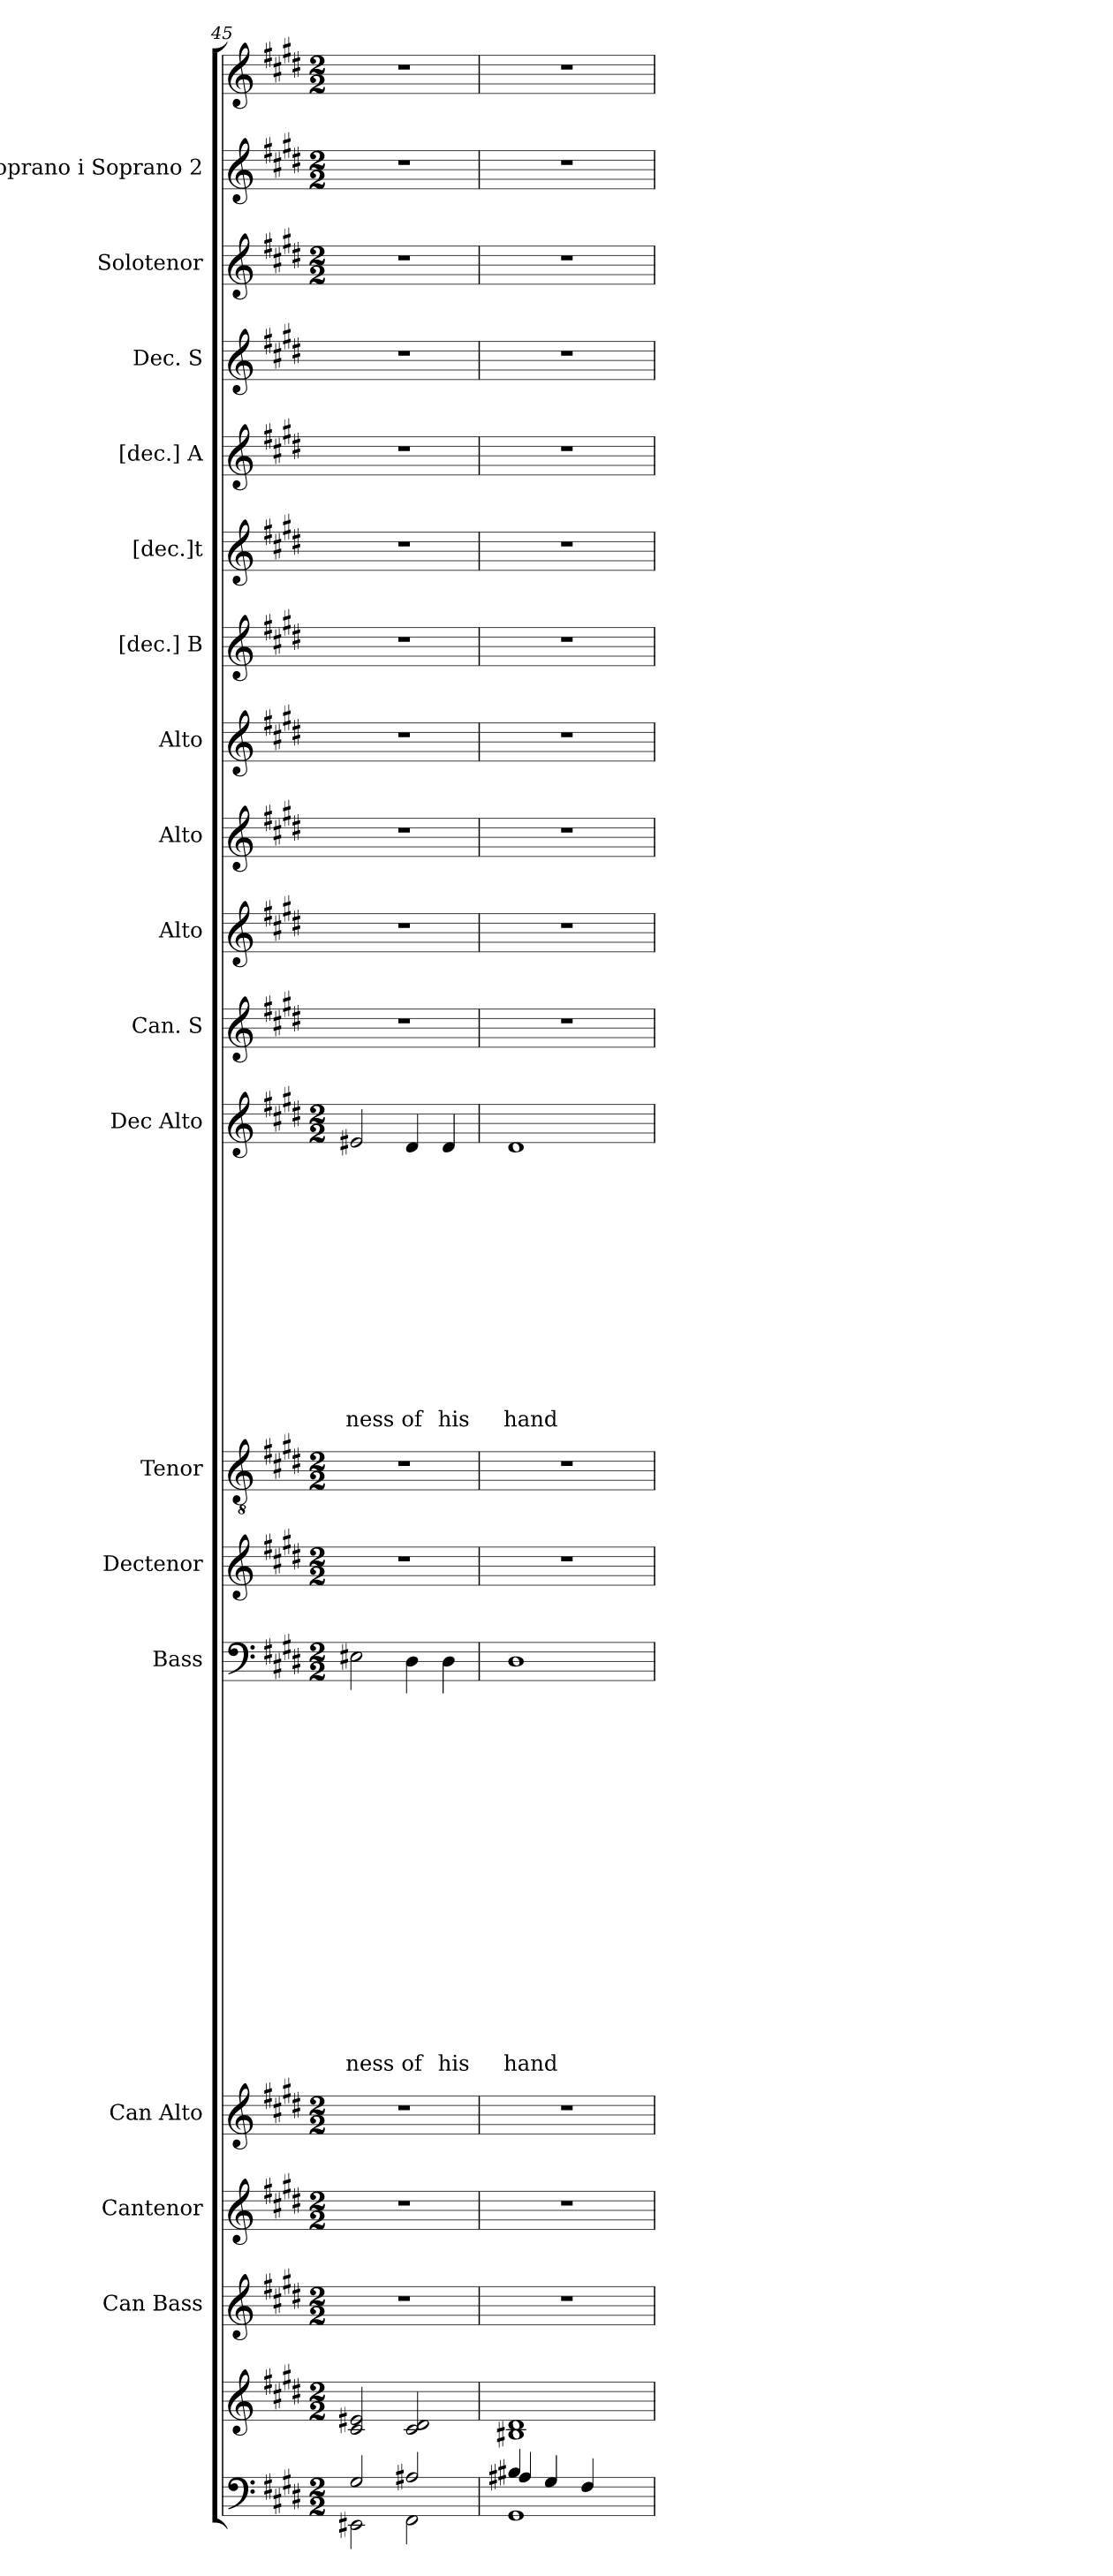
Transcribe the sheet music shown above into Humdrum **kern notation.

**kern	**kern	**kern	**kern	**kern	**kern	**text	**text	**text	**text	**text	**text	**text	**text	**text	**text	**text	**text	**text	**text	**text	**text	**text	**text	**kern	**kern	**kern	**text	**text	**text	**text	**text	**text	**text	**text	**text	**text	**text	**text	**text	**kern	**kern	**kern	**kern	**kern	**kern	**kern	**kern	**kern	**kern	**kern
*part19	*part18	*part17	*part16	*part15	*part14	*part14	*part14	*part14	*part14	*part14	*part14	*part14	*part14	*part14	*part14	*part14	*part14	*part14	*part14	*part14	*part14	*part14	*part14	*part13	*part12	*part11	*part11	*part11	*part11	*part11	*part11	*part11	*part11	*part11	*part11	*part11	*part11	*part11	*part11	*part10	*part9	*part8	*part7	*part6	*part5	*part4	*part3	*part2	*part1	*part1
*staff20	*staff19	*staff18	*staff17	*staff16	*staff15	*staff15	*staff15	*staff15	*staff15	*staff15	*staff15	*staff15	*staff15	*staff15	*staff15	*staff15	*staff15	*staff15	*staff15	*staff15	*staff15	*staff15	*staff15	*staff14	*staff13	*staff12	*staff12	*staff12	*staff12	*staff12	*staff12	*staff12	*staff12	*staff12	*staff12	*staff12	*staff12	*staff12	*staff12	*staff11	*staff10	*staff9	*staff8	*staff7	*staff6	*staff5	*staff4	*staff3	*staff2	*staff1
*	*	*I"Can Bass	*I"Cantenor	*I"Can Alto	*I"Bass	*	*	*	*	*	*	*	*	*	*	*	*	*	*	*	*	*	*	*I"Dectenor	*I"Tenor	*I"Dec Alto	*	*	*	*	*	*	*	*	*	*	*	*	*	*I"Can. S	*I"Alto	*I"Alto	*I"Alto	*I"[dec.] B	*I"[dec.]t	*I"[dec.] A	*I"Dec. S	*I"Solotenor	*I"Soprano i Soprano 2	*
*	*	*	*	*I'Can Alto	*I'Bass	*	*	*	*	*	*	*	*	*	*	*	*	*	*	*	*	*	*	*I'Dectenor	*	*I'Dec Alto	*	*	*	*	*	*	*	*	*	*	*	*	*	*	*	*	*	*	*	*	*	*	*I'Si	*
*clefF4	*clefG2	*clefG2	*clefG2	*clefG2	*clefF4	*	*	*	*	*	*	*	*	*	*	*	*	*	*	*	*	*	*	*clefG2	*clefGv2	*clefG2	*	*	*	*	*	*	*	*	*	*	*	*	*	*clefG2	*clefG2	*clefG2	*clefG2	*clefG2	*clefG2	*clefG2	*clefG2	*clefG2	*clefG2	*clefG2
*k[f#c#g#d#]	*k[f#c#g#d#]	*k[f#c#g#d#]	*k[f#c#g#d#]	*k[f#c#g#d#]	*k[f#c#g#d#]	*	*	*	*	*	*	*	*	*	*	*	*	*	*	*	*	*	*	*k[f#c#g#d#]	*k[f#c#g#d#]	*k[f#c#g#d#]	*	*	*	*	*	*	*	*	*	*	*	*	*	*k[f#c#g#d#]	*k[f#c#g#d#]	*k[f#c#g#d#]	*k[f#c#g#d#]	*k[f#c#g#d#]	*k[f#c#g#d#]	*k[f#c#g#d#]	*k[f#c#g#d#]	*k[f#c#g#d#]	*k[f#c#g#d#]	*k[f#c#g#d#]
*E:	*E:	*E:	*E:	*E:	*E:	*	*	*	*	*	*	*	*	*	*	*	*	*	*	*	*	*	*	*E:	*E:	*E:	*	*	*	*	*	*	*	*	*	*	*	*	*	*E:	*E:	*E:	*E:	*E:	*E:	*E:	*E:	*E:	*E:	*E:
*M2/2	*M2/2	*M2/2	*M2/2	*M2/2	*M2/2	*	*	*	*	*	*	*	*	*	*	*	*	*	*	*	*	*	*	*M2/2	*M2/2	*M2/2	*	*	*	*	*	*	*	*	*	*	*	*	*	*	*	*	*	*	*	*	*	*M2/2	*M2/2	*M2/2
=45	=45	=45	=45	=45	=45	=45	=45	=45	=45	=45	=45	=45	=45	=45	=45	=45	=45	=45	=45	=45	=45	=45	=45	=45	=45	=45	=45	=45	=45	=45	=45	=45	=45	=45	=45	=45	=45	=45	=45	=45	=45	=45	=45	=45	=45	=45	=45	=45	=45	=45
*^	*	*	*	*	*	*	*	*	*	*	*	*	*	*	*	*	*	*	*	*	*	*	*	*	*	*	*	*	*	*	*	*	*	*	*	*	*	*	*	*	*	*	*	*	*	*	*	*	*	*
!	!	!	!	!	!	!	!	!	!	!	!	!	!	!	!	!	!	!	!	!	!	!	!	!LO:LY:b	!	!	!	!	!	!	!	!	!	!	!	!	!	!	!	!LO:LY:b	!	!	!	!	!	!	!	!	!	!	!
2G#/	2EE#X\	2c#/ 2e#X/	1r	1r	1r	2E#X\	.	.	.	.	.	.	.	.	.	.	.	.	.	.	.	.	.	-ness	1r	1r	2e#X/	.	.	.	.	.	.	.	.	.	.	.	.	-ness	1r	1r	1r	1r	1r	1r	1r	1r	1r	1r	1r
!	!	!	!	!	!	!	!	!	!	!	!	!	!	!	!	!	!	!	!	!	!	!	!	!LO:LY:b	!	!	!	!	!	!	!	!	!	!	!	!	!	!	!	!LO:LY:b	!	!	!	!	!	!	!	!	!	!	!
2A#X/	2FF#\	2c#/ 2d#/	.	.	.	4D#\	.	.	.	.	.	.	.	.	.	.	.	.	.	.	.	.	.	of	.	.	4d#/	.	.	.	.	.	.	.	.	.	.	.	.	of	.	.	.	.	.	.	.	.	.	.	.
!	!	!	!	!	!	!	!	!	!	!	!	!	!	!	!	!	!	!	!	!	!	!	!	!LO:LY:b	!	!	!	!	!	!	!	!	!	!	!	!	!	!	!	!LO:LY:b	!	!	!	!	!	!	!	!	!	!	!
.	.	.	.	.	.	4D#\	.	.	.	.	.	.	.	.	.	.	.	.	.	.	.	.	.	his	.	.	4d#/	.	.	.	.	.	.	.	.	.	.	.	.	his	.	.	.	.	.	.	.	.	.	.	.
=46	=46	=46	=46	=46	=46	=46	=46	=46	=46	=46	=46	=46	=46	=46	=46	=46	=46	=46	=46	=46	=46	=46	=46	=46	=46	=46	=46	=46	=46	=46	=46	=46	=46	=46	=46	=46	=46	=46	=46	=46	=46	=46	=46	=46	=46	=46	=46	=46	=46	=46	=46
*	*^	*	*	*	*	*	*	*	*	*	*	*	*	*	*	*	*	*	*	*	*	*	*	*	*	*	*	*	*	*	*	*	*	*	*	*	*	*	*	*	*	*	*	*	*	*	*	*	*	*	*
!	!	!	!	!	!	!	!	!	!	!	!	!	!	!	!	!	!	!	!	!	!	!	!	!	!LO:LY:b	!	!	!	!	!	!	!	!	!	!	!	!	!	!	!	!LO:LY:b	!	!	!	!	!	!	!	!	!	!	!
4B#X/	1GG#	4A#X/	1B#X 1d#	1r	1r	1r	1D#	.	.	.	.	.	.	.	.	.	.	.	.	.	.	.	.	.	hand-	1r	1r	1d#	.	.	.	.	.	.	.	.	.	.	.	.	hand-	1r	1r	1r	1r	1r	1r	1r	1r	1r	1r	1r
4G#/	.	2.ryy	.	.	.	.	.	.	.	.	.	.	.	.	.	.	.	.	.	.	.	.	.	.	.	.	.	.	.	.	.	.	.	.	.	.	.	.	.	.	.	.	.	.	.	.	.	.	.	.	.	.
4F#/	.	.	.	.	.	.	.	.	.	.	.	.	.	.	.	.	.	.	.	.	.	.	.	.	.	.	.	.	.	.	.	.	.	.	.	.	.	.	.	.	.	.	.	.	.	.	.	.	.	.	.	.
4ryy	.	.	.	.	.	.	.	.	.	.	.	.	.	.	.	.	.	.	.	.	.	.	.	.	.	.	.	.	.	.	.	.	.	.	.	.	.	.	.	.	.	.	.	.	.	.	.	.	.	.	.	.
*v	*v	*v	*	*	*	*	*	*	*	*	*	*	*	*	*	*	*	*	*	*	*	*	*	*	*	*	*	*	*	*	*	*	*	*	*	*	*	*	*	*	*	*	*	*	*	*	*	*	*	*	*	*
=	=	=	=	=	=	=	=	=	=	=	=	=	=	=	=	=	=	=	=	=	=	=	=	=	=	=	=	=	=	=	=	=	=	=	=	=	=	=	=	=	=	=	=	=	=	=	=	=	=	=
*-	*-	*-	*-	*-	*-	*-	*-	*-	*-	*-	*-	*-	*-	*-	*-	*-	*-	*-	*-	*-	*-	*-	*-	*-	*-	*-	*-	*-	*-	*-	*-	*-	*-	*-	*-	*-	*-	*-	*-	*-	*-	*-	*-	*-	*-	*-	*-	*-	*-	*-
